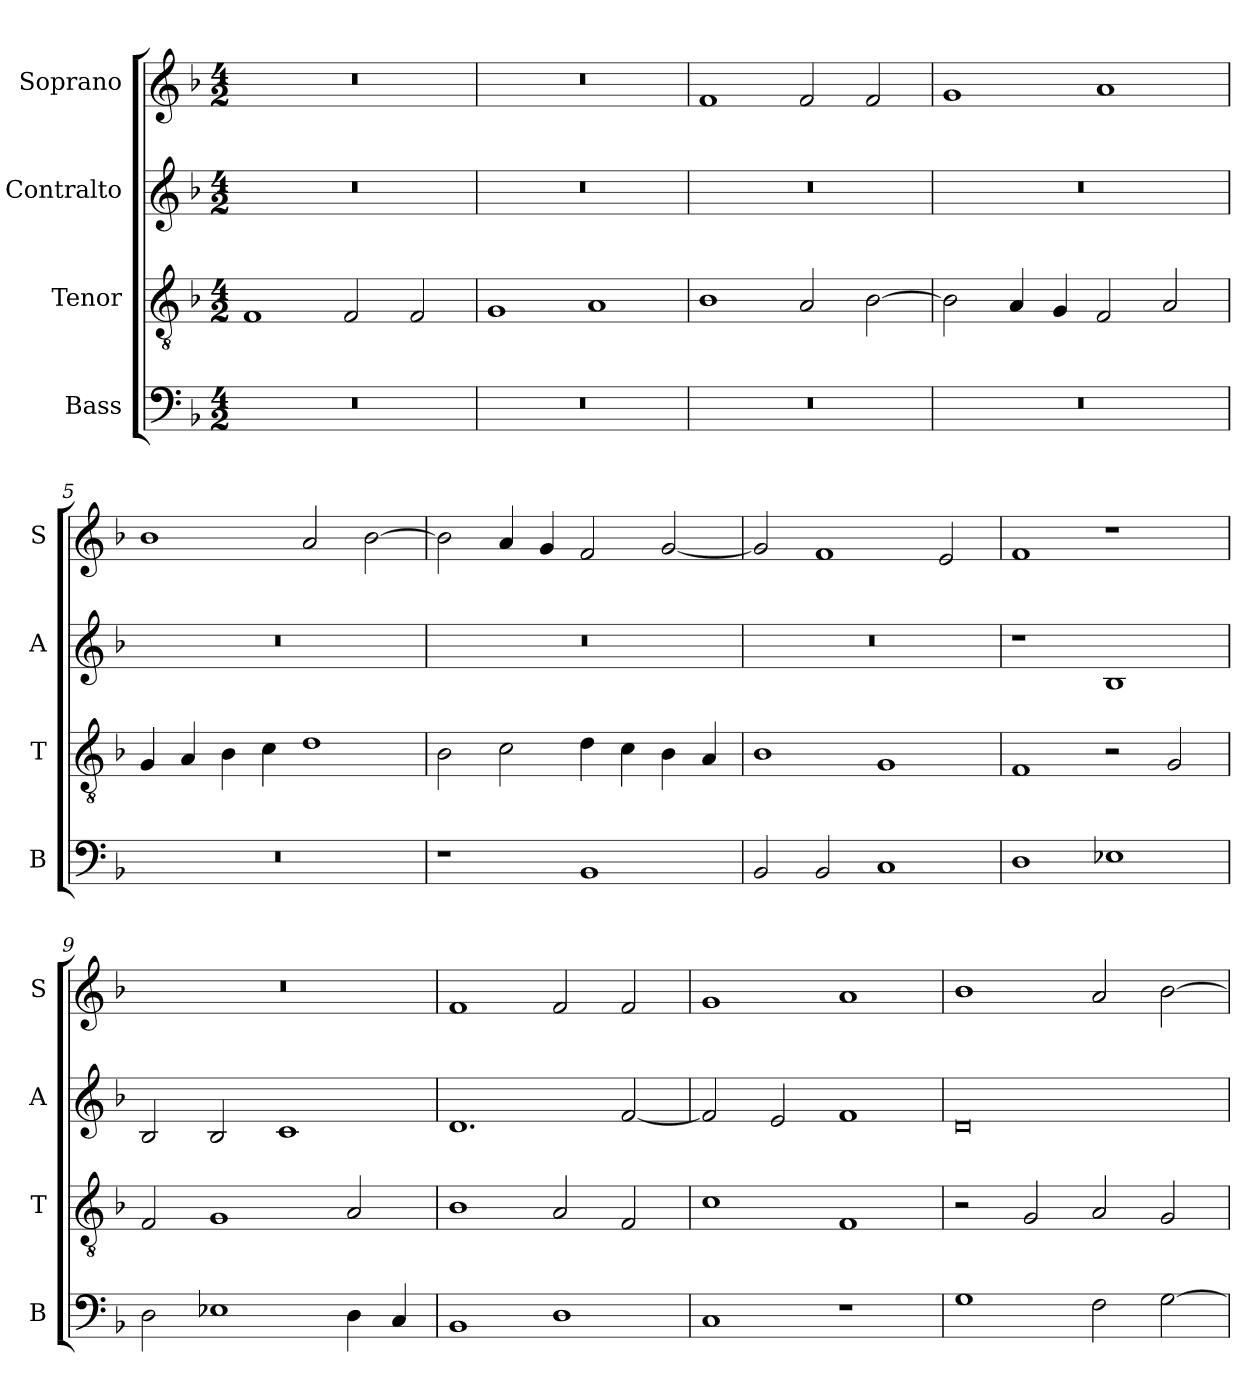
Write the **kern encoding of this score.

**kern	**kern	**kern	**kern
*part4	*part3	*part2	*part1
*staff4	*staff3	*staff2	*staff1
*I"Bass	*I"Tenor	*I"Contralto	*I"Soprano
*I'B	*I'T	*I'A	*I'S
*clefF4	*clefGv2	*clefG2	*clefG2
*k[b-]	*k[b-]	*k[b-]	*k[b-]
*F:ion	*F:ion	*F:ion	*F:ion
*M4/2	*M4/2	*M4/2	*M4/2
=1	=1	=1	=1
0r	1F	0r	0r
.	2F	.	.
.	2F	.	.
=2	=2	=2	=2
0r	1G	0r	0r
.	1A	.	.
=3	=3	=3	=3
0r	1B-	0r	1f
.	2A	.	2f
.	[2B-	.	2f
=4	=4	=4	=4
0r	2B-]	0r	1g
.	4A	.	.
.	4G	.	.
.	2F	.	1a
.	2A	.	.
=5	=5	=5	=5
0r	4G	0r	1b-
.	4A	.	.
.	4B-	.	.
.	4c	.	.
.	1d	.	2a
.	.	.	[2b-
=6	=6	=6	=6
1r	2B-	0r	2b-]
.	2c	.	4a
.	.	.	4g
1BB-	4d	.	2f
.	4c	.	.
.	4B-	.	[2g
.	4A	.	.
=7	=7	=7	=7
2BB-	1B-	0r	2g]
2BB-	.	.	1f
1C	1G	.	.
.	.	.	2e
=8	=8	=8	=8
1D	1F	1r	1f
1E-X	2r	1B-	1r
.	2G	.	.
=9	=9	=9	=9
2D	2F	2B-	0r
1E-X	1G	2B-	.
.	.	1c	.
4D	2A	.	.
4C	.	.	.
=10	=10	=10	=10
1BB-	1B-	1.d	1f
1D	2A	.	2f
.	2F	[2f	2f
=11	=11	=11	=11
1C	1c	2f]	1g
.	.	2e	.
1r	1F	1f	1a
=12	=12	=12	=12
1G	2r	0d	1b-
.	2G	.	.
2F	2A	.	2a
[2G	2G	.	[2b-
=	=	=	=
*-	*-	*-	*-
